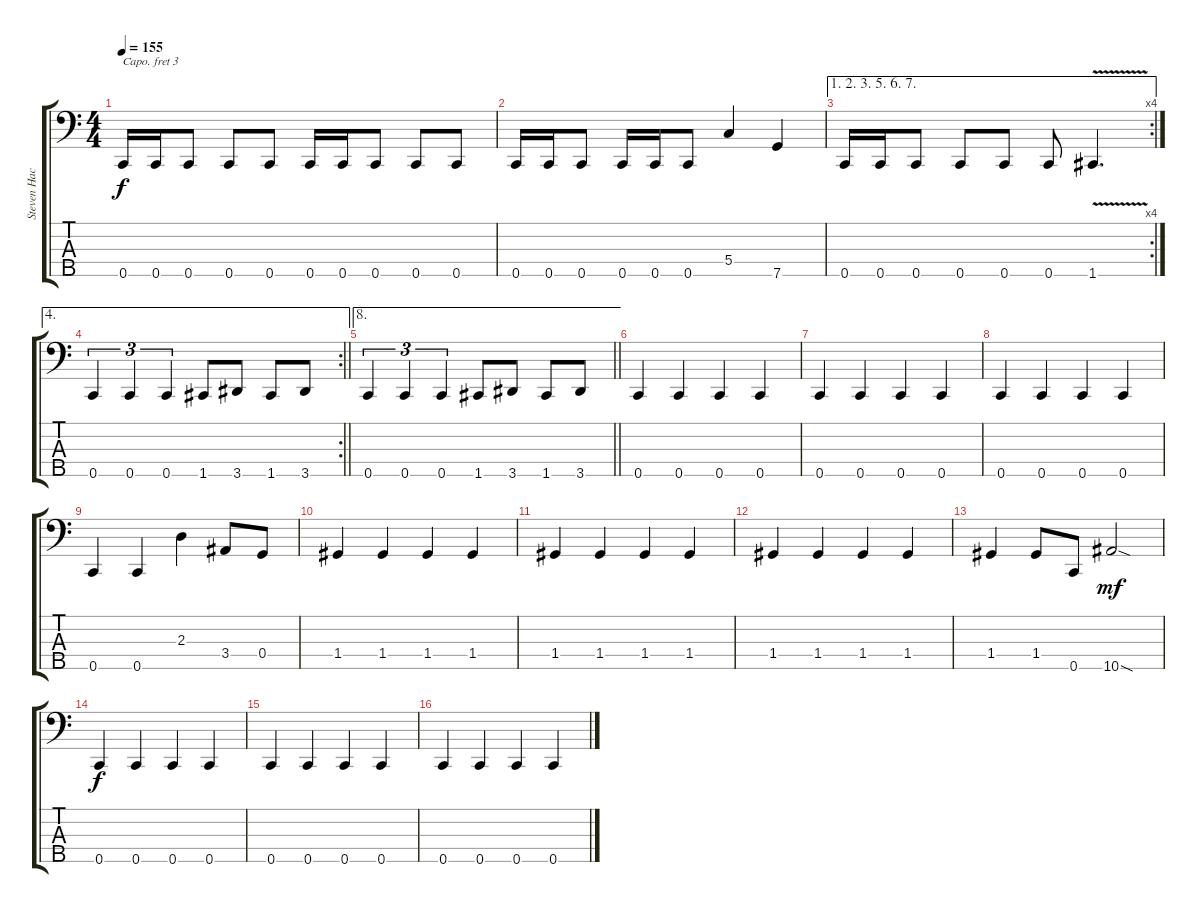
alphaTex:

\track ("Steven Hackney Bass" "Steven Hac") {instrument slapbass1 bank 255}
\staff {score tabs}
\capo 3
\tuning (G2 D2 A1 E1 A0) {hide}
\ts (4 4)
\tempo 155
\clef f4
\ks c
0.5.16{dy f} 0.5.16 0.5.8 0.5.8 0.5.8 0.5.16 0.5.16 0.5.8 0.5.8 0.5.8 |
0.5.16 0.5.16 0.5.8 0.5.16 0.5.16 0.5.8 5.4.4 7.5.4 |
\ae (1 2 3 5 6 7)
\rc 4
0.5.16 0.5.16 0.5.8 0.5.8 0.5.8 0.5.8 1.5{v}.4{d} |
\ae 4
\rc 2
\barLineRight lightlight
0.5.4{tu (3 2)} 0.5.4{tu (3 2)} 0.5.4{tu (3 2)} 1.5.8 3.5.8 1.5.8 3.5.8 |
\ae 8
\barLineRight lightlight
0.5.4{tu (3 2)} 0.5.4{tu (3 2)} 0.5.4{tu (3 2)} 1.5.8 3.5.8 1.5.8 3.5.8 |
0.5.4 0.5.4 0.5.4 0.5.4 |
0.5.4 0.5.4 0.5.4 0.5.4 |
0.5.4 0.5.4 0.5.4 0.5.4 |
0.5.4 0.5.4 2.3.4 3.4.8 0.4.8 |
1.4.4 1.4.4 1.4.4 1.4.4 |
1.4.4 1.4.4 1.4.4 1.4.4 |
1.4.4 1.4.4 1.4.4 1.4.4 |
1.4.4 1.4.8 0.5.8 10.5{sod}.2{dy mf} |
0.5.4{dy f} 0.5.4 0.5.4 0.5.4 |
0.5.4 0.5.4 0.5.4 0.5.4 |
0.5.4 0.5.4 0.5.4 0.5.4
